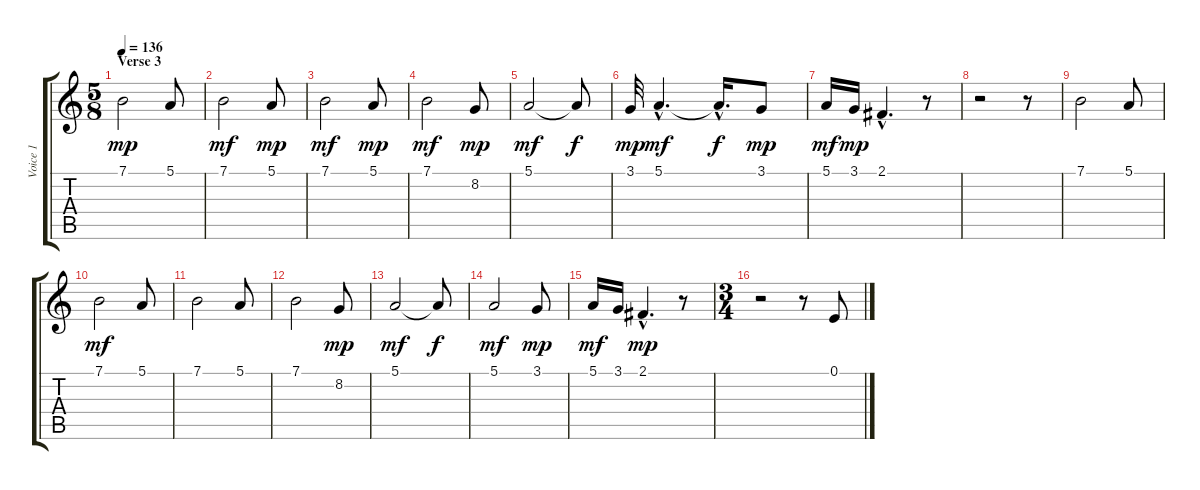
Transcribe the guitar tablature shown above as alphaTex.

\track ("Voice 1" "Voice 1") {instrument lead2sawtooth}
\staff {score tabs}
\tuning (E4 B3 G3 D3 A2 E2) {hide}
\ts (5 8)
\section ("" "Verse 3")
\tempo 136
\clef g2
\ks c
7.1.2{dy mp} 5.1.8 |
7.1.2{dy mf} 5.1.8{dy mp} |
7.1.2{dy mf} 5.1.8{dy mp} |
7.1.2{dy mf} 8.2.8{dy mp} |
5.1.2{dy mf} 5.1{t}.8{dy f} |
3.1.32{dy mp} 5.1{hac}.4{d dy mf} 5.1{hac t}.16{d dy f} 3.1.8{dy mp} |
5.1.16{dy mf} 3.1.16{dy mp} 2.1{hac}.4{d} r.8 |
r.2 r.8 |
7.1.2 5.1.8 |
7.1.2{dy mf} 5.1.8 |
7.1.2 5.1.8 |
7.1.2 8.2.8{dy mp} |
5.1.2{dy mf} 5.1{t}.8{dy f} |
5.1.2{dy mf} 3.1.8{dy mp} |
5.1.16{dy mf} 3.1.16 2.1{hac}.4{d dy mp} r.8 |
\ts (3 4)
r.2 r.8 0.1.8
